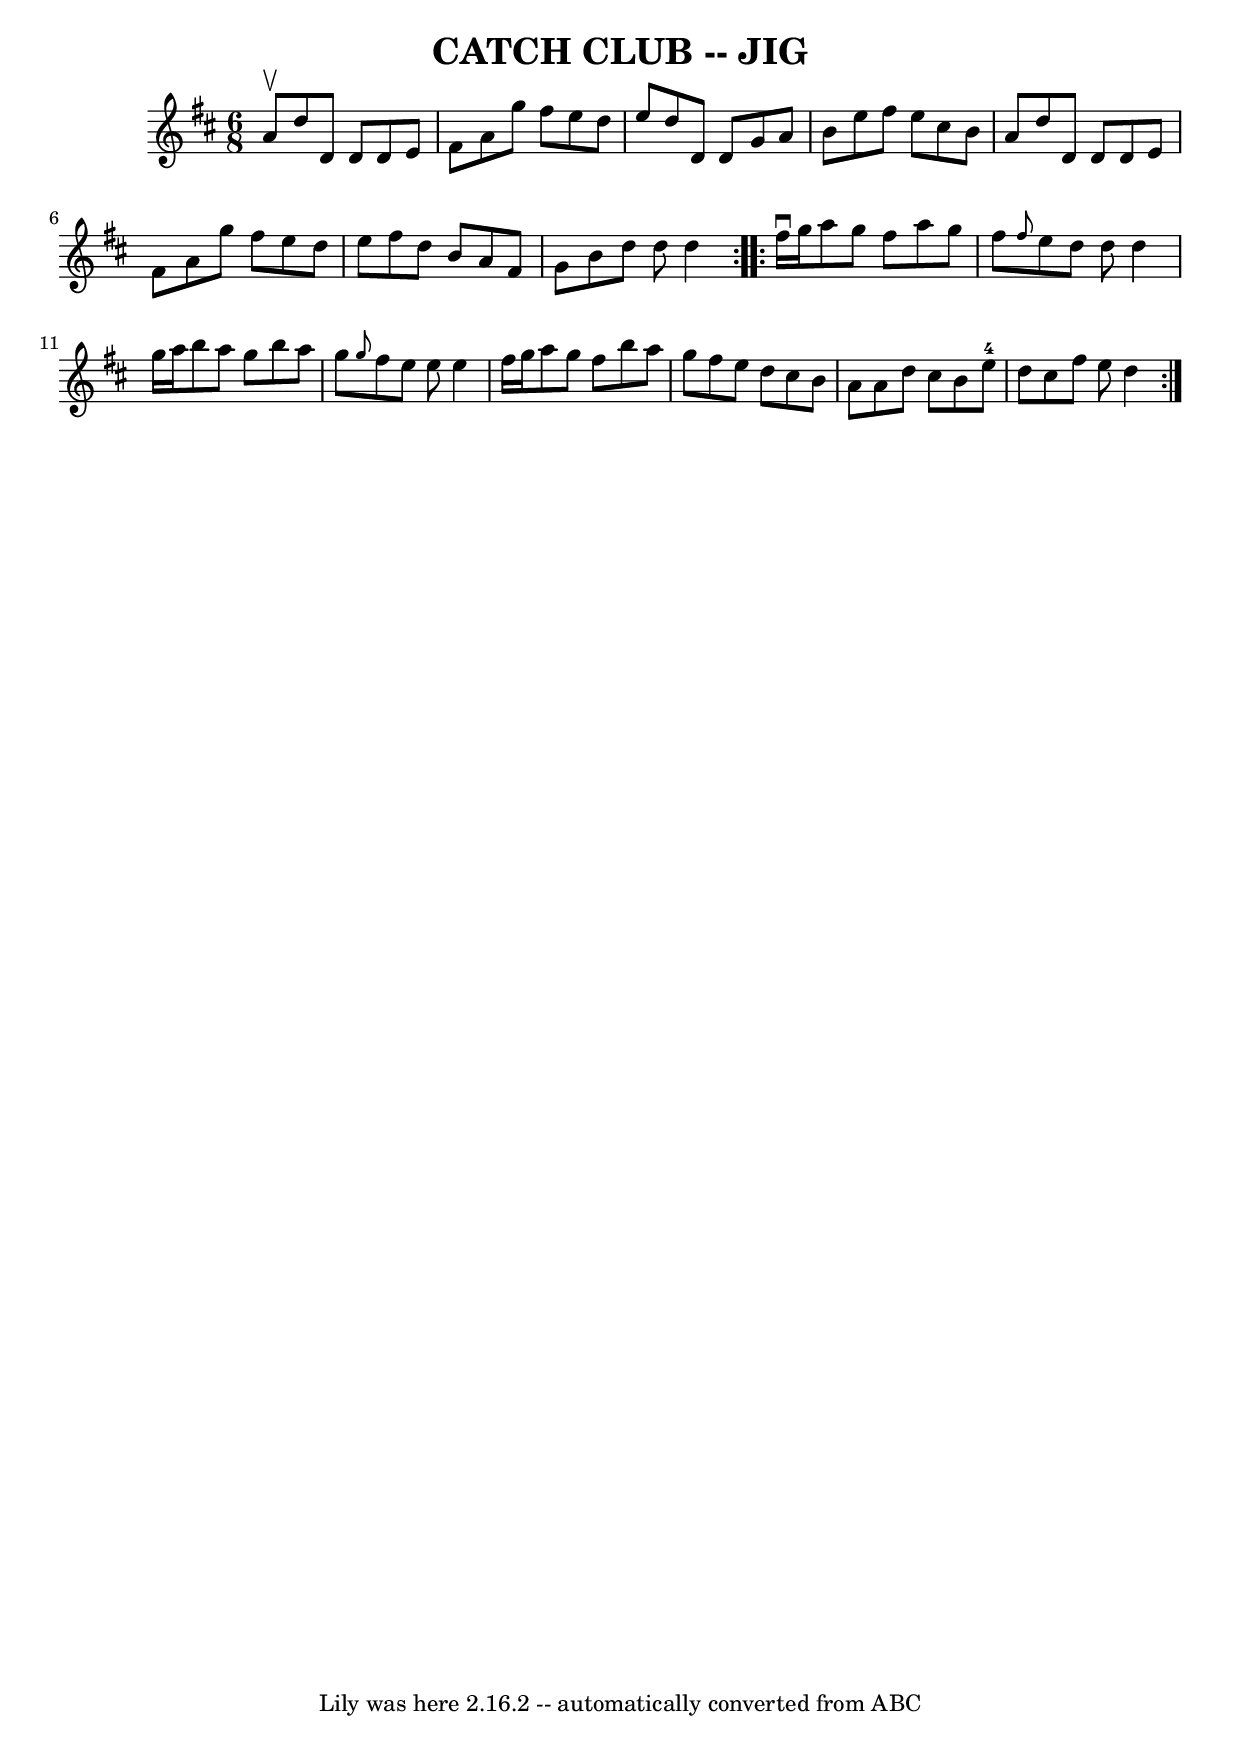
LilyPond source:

\version "2.16.2"
\include "Mammoth.ily"
\header {
  %% book = "Ryan's Mammoth Collection of Fiddle Tunes"
  crossRefNumber = "1"
  footnotes = ""
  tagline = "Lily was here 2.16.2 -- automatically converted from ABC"
  title = "CATCH CLUB -- JIG"

}
voicedefault =  {



  \repeat volta 2 {

    \time 6/8 
    \key d \major
    a'8^\upbow       |
    d''8 d'8 d'8    
    d'8 e'8 fis'8    |
    a'8 g''8 fis''8 e''8 d''8 e''8 
    |
    d''8 d'8 d'8 g'8 a'8 b'8    |
    e''8    
    fis''8 e''8 cis''8 b'8 a'8        |
    d''8 d'8 d'8    
    d'8 e'8 fis'8    |
    a'8 g''8 fis''8 e''8 d''8 e''8 
    |
    fis''8 d''8 b'8 a'8 fis'8 g'8    |
    b'8    
    d''8 d''8 d''4    
  }     
  \repeat volta 2 {
    fis''16^\downbow g''16     
    |
    a''8 g''8 fis''8 a''8 g''8 fis''8    |
    
    \grace { fis''8  
	   } e''8 d''8 d''8 d''4 g''16 a''16    
    |
    b''8 a''8 g''8 b''8 a''8 g''8    |
    \grace {    
      g''8  
    } fis''8 e''8 e''8 e''4 fis''16 g''16        |
    
    a''8 g''8 fis''8 b''8 a''8 g''8    |
    fis''8 e''8    
    d''8 cis''8 b'8 a'8    |
    a'8 d''8 cis''8 b'8 e''8 -4 d''8    |
    cis''8 fis''8 e''8 d''4    
  }   

}

\score{
  <<

    \context Staff="default"
    {
      \voicedefault 
      
    }

  >>
  \layout {
    
  }
  \midi {
  }

}
